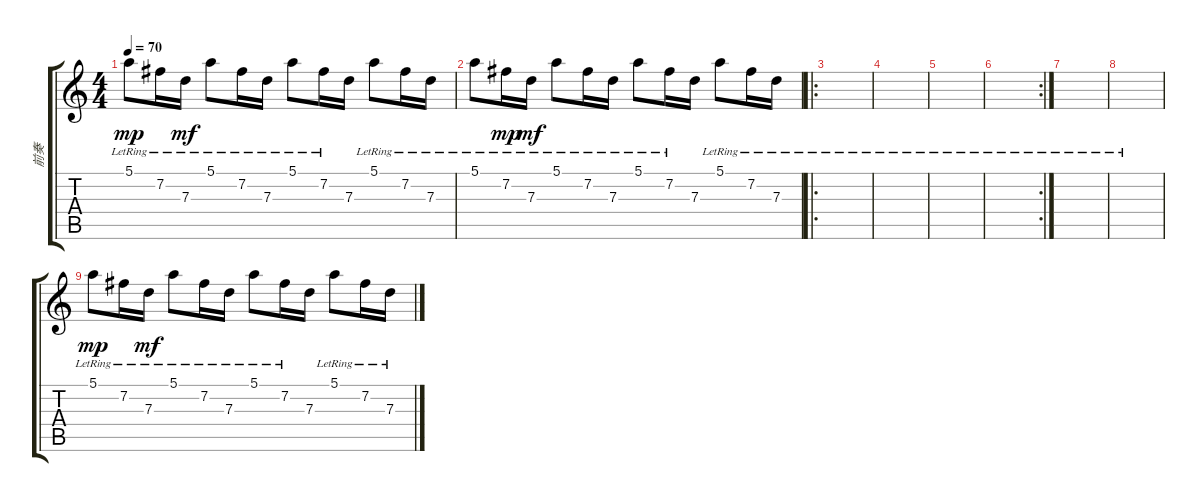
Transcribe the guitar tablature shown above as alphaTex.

\track ("前奏" "前奏") {instrument acousticguitarsteel}
\staff {score tabs}
\tuning (E4 B3 G3 D3 A2 E2) {hide}
\ts (4 4)
\tempo 70
\clef g2
\ks c
5.1{lr}.8{dy mp} 7.2{lr}.16 7.3{lr}.16{dy mf} 5.1{lr}.8 7.2{lr}.16 7.3{lr}.16 5.1{lr}.8 7.2{lr}.16 7.3.16 5.1{lr}.8 7.2{lr}.16 7.3{lr}.16 |
5.1{lr}.8 7.2{lr}.16{dy mp} 7.3{lr}.16{dy mf} 5.1{lr}.8 7.2{lr}.16 7.3{lr}.16 5.1{lr}.8 7.2{lr}.16 7.3.16 5.1{lr}.8 7.2{lr}.16 7.3{lr}.16 |
\ro
|
|
|
\rc 2
|
|
|
5.1{lr}.8{dy mp} 7.2{lr}.16 7.3{lr}.16{dy mf} 5.1{lr}.8 7.2{lr}.16 7.3{lr}.16 5.1{lr}.8 7.2{lr}.16 7.3.16 5.1{lr}.8 7.2{lr}.16 7.3{lr}.16
